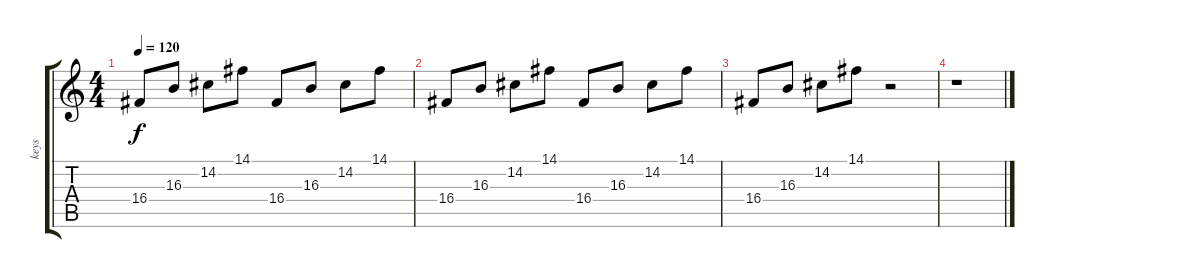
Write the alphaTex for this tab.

\track ("keys" "keys") {instrument acousticgrandpiano}
\staff {score tabs}
\tuning (E4 B3 G3 D3 A2 E2) {hide}
\ts (4 4)
\tempo 120
\clef g2
\ks c
16.4.8{dy f} 16.3.8 14.2.8 14.1.8 16.4.8 16.3.8 14.2.8 14.1.8 |
16.4.8 16.3.8 14.2.8 14.1.8 16.4.8 16.3.8 14.2.8 14.1.8 |
16.4.8 16.3.8 14.2.8 14.1.8 r.2 |
r.1
